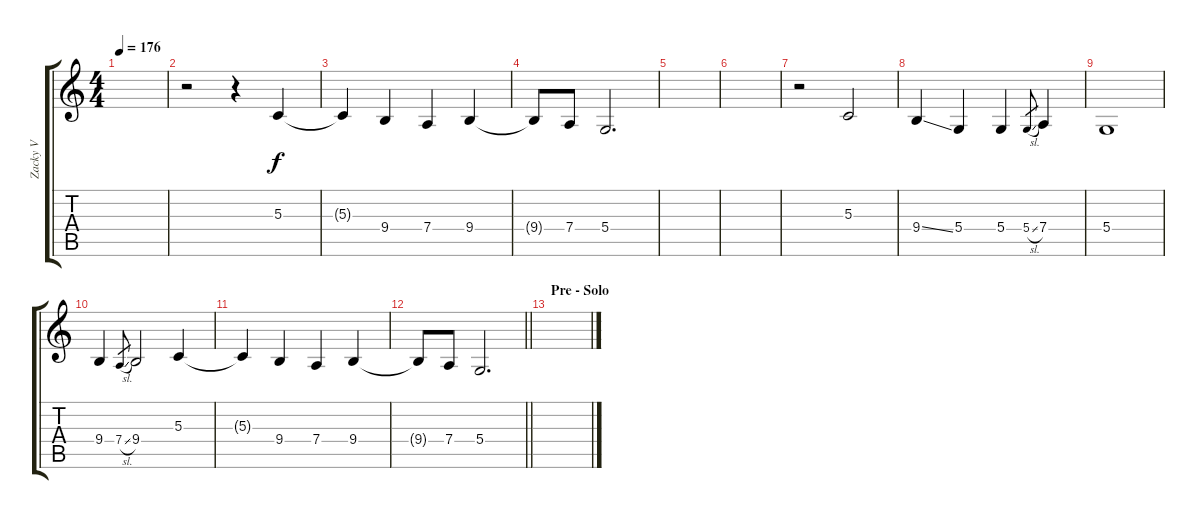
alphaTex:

\track ("   Zacky Vengeance - Vocals" "   Zacky V") {instrument sopranosax}
\staff {score tabs}
\tuning (E4 B3 G3 D3 A2 D2) {hide}
\ts (4 4)
\tempo 176
\clef g2
\ks c
|
r.2 r.4 5.3.4 |
5.3{t}.4 9.4.4 7.4.4 9.4.4 |
9.4{t}.8 7.4.8 5.4.2{d} |
|
|
r.2 5.3.2 |
9.4{ss}.4 5.4.4 5.4.4 5.4{sl}.8{gr} 7.4.4 |
5.4.1 |
9.4.4 7.4{sl}.8{gr} 9.4.2 5.3.4 |
5.3{t}.4 9.4.4 7.4.4 9.4.4 |
\barLineRight lightlight
9.4{t}.8 7.4.8 5.4.2{d} |
\section ("" "Pre - Solo")
